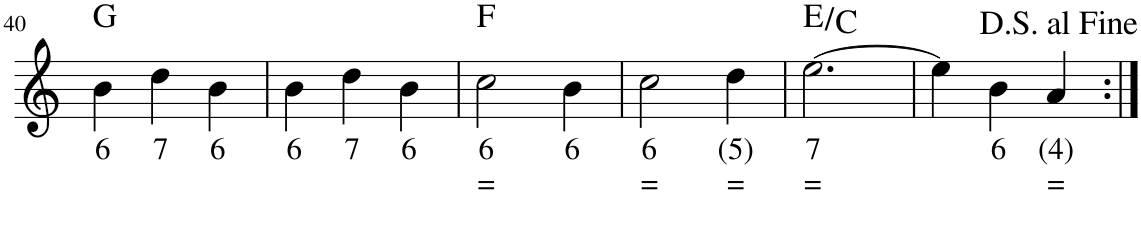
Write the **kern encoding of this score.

**kern	**text	**text	**harte
*part1	*part1	*part1	*part1
*staff1	*staff1	*staff1	*
*I"Stem	*	*	*
*I'Stm.	*	*	*
!!LO:PB:g=z
*clefG2	*	*	*
*k[]	*	*	*
*M3/4	*	*	*
=40	=40	=40	=40
!	!LO:LY:b	!	!
4b\	6	.	G:maj
!	!LO:LY:b	!	!
4dd\	7	.	.
!	!LO:LY:b	!	!
4b\	6	.	.
=41	=41	=41	=41
!	!LO:LY:b	!	!
4b\	6	.	.
!	!LO:LY:b	!	!
4dd\	7	.	.
!	!LO:LY:b	!	!
4b\	6	.	.
=42	=42	=42	=42
!	!LO:LY:b	!LO:LY:b	!
2cc\	6	=	F:maj
!	!LO:LY:b	!	!
4b\	6	.	.
=43	=43	=43	=43
!	!LO:LY:b	!LO:LY:b	!
2cc\	6	=	.
!	!LO:LY:b	!LO:LY:b	!
4dd\	(5)	=	.
=44	=44	=44	=44
!	!LO:LY:b	!LO:LY:b	!
[2.ee\	7	=	E:maj/b6
=45	=45	=45	=45
4ee\]	.	.	.
!	!LO:LY:b	!	!
4b\	6	.	.
!	!LO:LY:b	!LO:LY:b	!
4a/	(4)	=	.
=:|!	=:|!	=:|!	=:|!
*-	*-	*-	*-
